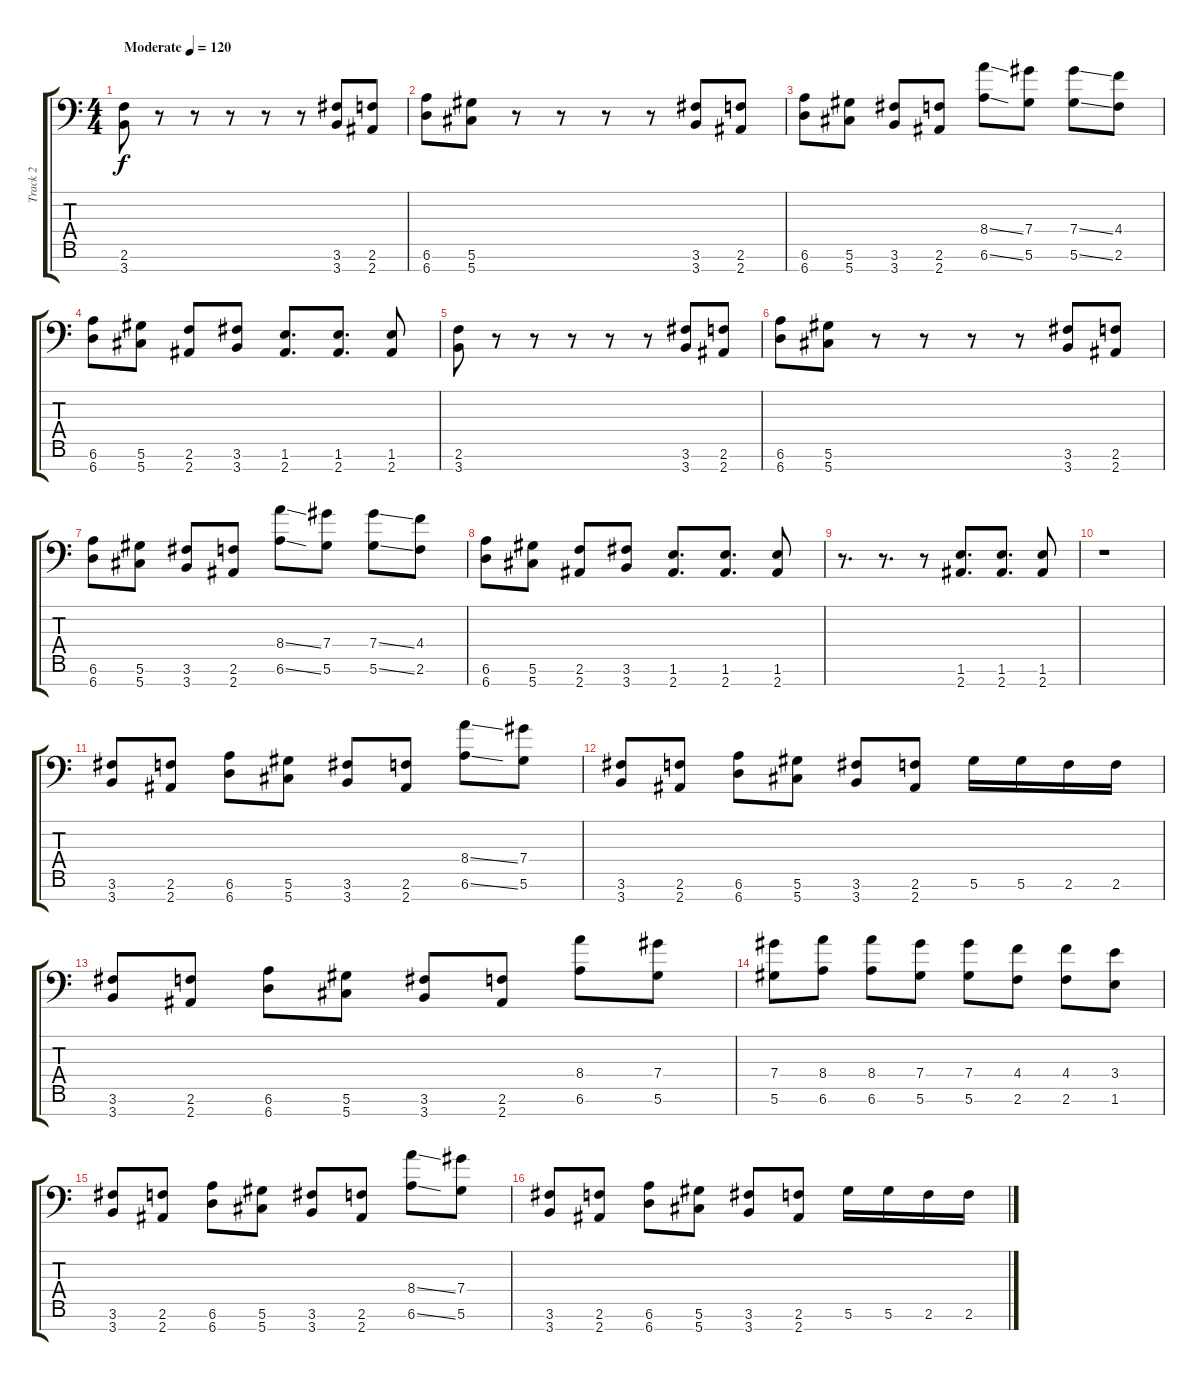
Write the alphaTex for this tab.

\track ("Track 2" "Track 2") {instrument distortionguitar}
\staff {score tabs}
\tuning (Eb4 Bb3 F3 Db3 Ab2 Eb2 Ab1) {hide}
\ts (4 4)
\tempo (120 "Moderate")
\clef f4
\ks c
(2.6 3.7).8{dy f instrument distortionguitar} r.8 r.8 r.8 r.8 r.8 (3.6 3.7).8 (2.6 2.7).8 |
(6.6 6.7).8 (5.6 5.7).8 r.8 r.8 r.8 r.8 (3.6 3.7).8 (2.6 2.7).8 |
(6.6 6.7).8 (5.6 5.7).8 (3.6 3.7).8 (2.6 2.7).8 (8.4{ss} 6.6{ss}).8 (7.4 5.6).8 (7.4{ss} 5.6{ss}).8 (4.4 2.6).8 |
(6.6 6.7).8 (5.6 5.7).8 (2.6 2.7).8 (3.6 3.7).8 (1.6 2.7).8{d} (1.6 2.7).8{d} (1.6 2.7).8 |
(2.6 3.7).8 r.8 r.8 r.8 r.8 r.8 (3.6 3.7).8 (2.6 2.7).8 |
(6.6 6.7).8 (5.6 5.7).8 r.8 r.8 r.8 r.8 (3.6 3.7).8 (2.6 2.7).8 |
(6.6 6.7).8 (5.6 5.7).8 (3.6 3.7).8 (2.6 2.7).8 (8.4{ss} 6.6{ss}).8 (7.4 5.6).8 (7.4{ss} 5.6{ss}).8 (4.4 2.6).8 |
(6.6 6.7).8 (5.6 5.7).8 (2.6 2.7).8 (3.6 3.7).8 (1.6 2.7).8{d} (1.6 2.7).8{d} (1.6 2.7).8 |
r.8{d} r.8{d} r.8 (1.6 2.7).8{d} (1.6 2.7).8{d} (1.6 2.7).8 |
r.1 |
(3.6 3.7).8 (2.6 2.7).8 (6.6 6.7).8 (5.6 5.7).8 (3.6 3.7).8 (2.6 2.7).8 (8.4{ss} 6.6{ss}).8 (7.4 5.6).8 |
(3.6 3.7).8 (2.6 2.7).8 (6.6 6.7).8 (5.6 5.7).8 (3.6 3.7).8 (2.6 2.7).8 5.6.16 5.6.16 2.6.16 2.6.16 |
(3.6 3.7).8 (2.6 2.7).8 (6.6 6.7).8 (5.6 5.7).8 (3.6 3.7).8 (2.6 2.7).8 (8.4 6.6).8 (7.4 5.6).8 |
(7.4 5.6).8 (8.4 6.6).8 (8.4 6.6).8 (7.4 5.6).8 (7.4 5.6).8 (4.4 2.6).8 (4.4 2.6).8 (3.4 1.6).8 |
(3.6 3.7).8 (2.6 2.7).8 (6.6 6.7).8 (5.6 5.7).8 (3.6 3.7).8 (2.6 2.7).8 (8.4{ss} 6.6{ss}).8 (7.4 5.6).8 |
(3.6 3.7).8 (2.6 2.7).8 (6.6 6.7).8 (5.6 5.7).8 (3.6 3.7).8 (2.6 2.7).8 5.6.16 5.6.16 2.6.16 2.6.16
